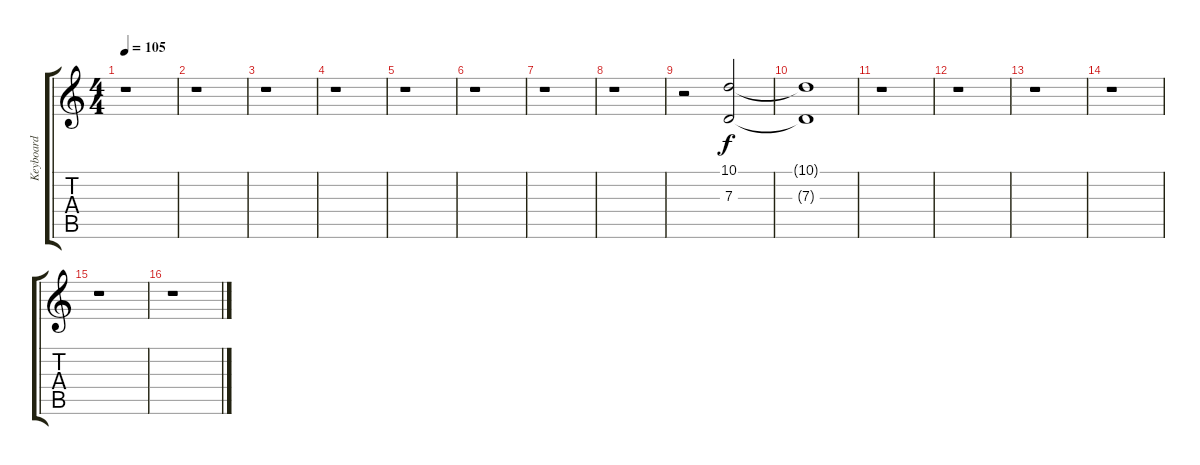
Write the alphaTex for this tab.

\track ("Keyboard" "Keyboard") {instrument pad3polysynth}
\staff {score tabs}
\tuning (E4 B3 G3 D3 A2 E2) {hide}
\ts (4 4)
\tempo 105
\clef g2
\ks c
r.1{dy f instrument pad3polysynth} |
r.1 |
r.1 |
r.1 |
r.1 |
r.1 |
r.1 |
r.1 |
r.2 (10.1 7.3).2{volume 0} |
(10.1{t} 7.3{t}).1 |
r.1 |
r.1 |
r.1 |
r.1 |
r.1 |
r.1
